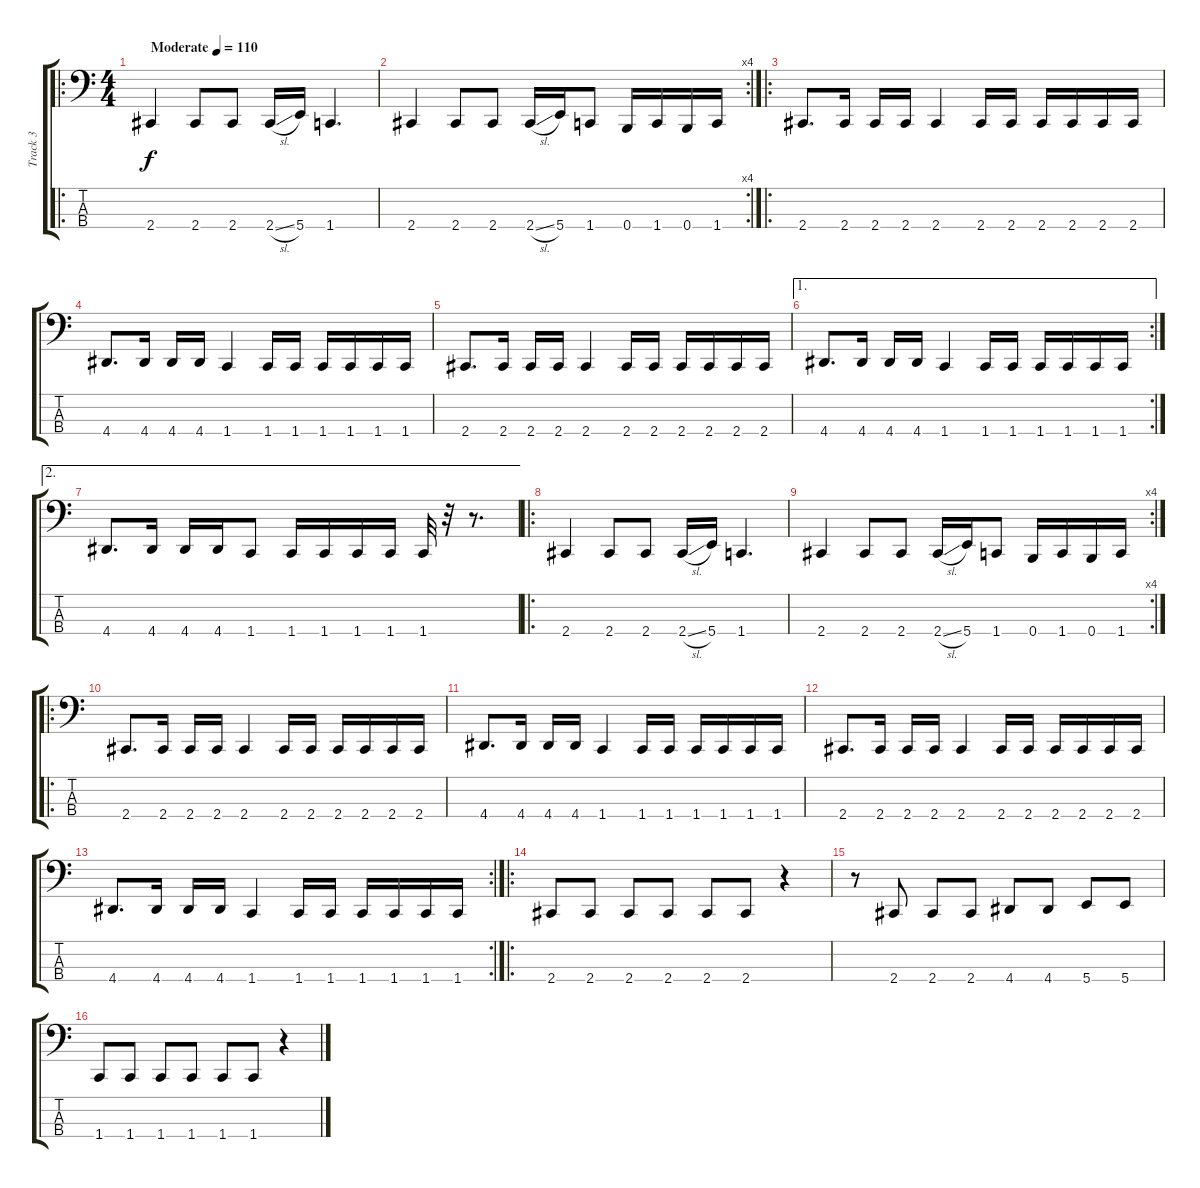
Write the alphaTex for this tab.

\track ("Track 3" "Track 3") {instrument electricbasspick}
\staff {score tabs}
\tuning (E2 B1 Gb1 B0) {hide}
\ro
\ts (4 4)
\tempo (110 "Moderate")
\clef f4
\ks c
2.4.4{dy f instrument electricbasspick} 2.4.8 2.4.8 2.4{sl}.16 5.4.16 1.4.4{d} |
\rc 4
2.4.4 2.4.8 2.4.8 2.4{sl}.16 5.4.16 1.4.8 0.4.16 1.4.16 0.4.16 1.4.16 |
\ro
2.4.8{d} 2.4.16 2.4.16 2.4.16 2.4.4 2.4.16 2.4.16 2.4.16 2.4.16 2.4.16 2.4.16 |
4.4.8{d} 4.4.16 4.4.16 4.4.16 1.4.4 1.4.16 1.4.16 1.4.16 1.4.16 1.4.16 1.4.16 |
2.4.8{d} 2.4.16 2.4.16 2.4.16 2.4.4 2.4.16 2.4.16 2.4.16 2.4.16 2.4.16 2.4.16 |
\ae 1
\rc 2
4.4.8{d} 4.4.16 4.4.16 4.4.16 1.4.4 1.4.16 1.4.16 1.4.16 1.4.16 1.4.16 1.4.16 |
\ae 2
4.4.8{d} 4.4.16 4.4.16 4.4.16 1.4.8 1.4.16 1.4.16 1.4.16 1.4.16 1.4.32 r.32 r.8{d} |
\ro
2.4.4 2.4.8 2.4.8 2.4{sl}.16 5.4.16 1.4.4{d} |
\rc 4
2.4.4 2.4.8 2.4.8 2.4{sl}.16 5.4.16 1.4.8 0.4.16 1.4.16 0.4.16 1.4.16 |
\ro
2.4.8{d} 2.4.16 2.4.16 2.4.16 2.4.4 2.4.16 2.4.16 2.4.16 2.4.16 2.4.16 2.4.16 |
4.4.8{d} 4.4.16 4.4.16 4.4.16 1.4.4 1.4.16 1.4.16 1.4.16 1.4.16 1.4.16 1.4.16 |
2.4.8{d} 2.4.16 2.4.16 2.4.16 2.4.4 2.4.16 2.4.16 2.4.16 2.4.16 2.4.16 2.4.16 |
\rc 2
4.4.8{d} 4.4.16 4.4.16 4.4.16 1.4.4 1.4.16 1.4.16 1.4.16 1.4.16 1.4.16 1.4.16 |
\ro
2.4.8 2.4.8 2.4.8 2.4.8 2.4.8 2.4.8 r.4 |
r.8 2.4.8 2.4.8 2.4.8 4.4.8 4.4.8 5.4.8 5.4.8 |
1.4.8 1.4.8 1.4.8 1.4.8 1.4.8 1.4.8 r.4
